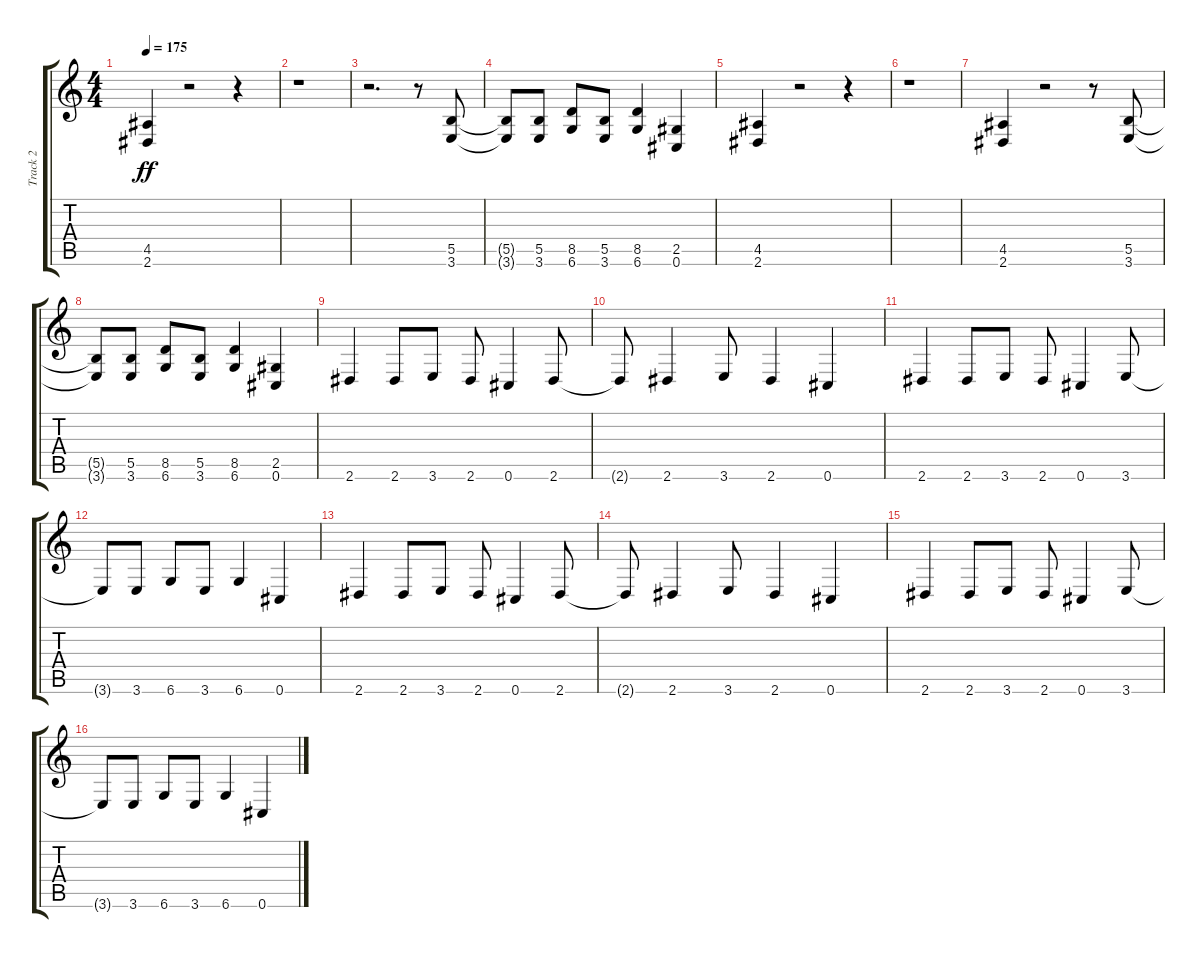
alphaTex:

\track ("Track 2" "Track 2") {instrument distortionguitar}
\staff {score tabs}
\tuning (Db4 Ab3 E3 B2 Gb2 Db2) {hide}
\ts (4 4)
\tempo 175
\clef g2
\ks c
(4.5 2.6).4{dy ff} r.2 r.4 |
r.1 |
r.2{d} r.8 (5.5 3.6).8 |
(5.5{t} 3.6{t}).8 (5.5 3.6).8 (8.5 6.6).8 (5.5 3.6).8 (8.5 6.6).4 (2.5 0.6).4 |
(4.5 2.6).4 r.2 r.4 |
r.1 |
(4.5 2.6).4 r.2 r.8 (5.5 3.6).8 |
(5.5{t} 3.6{t}).8 (5.5 3.6).8 (8.5 6.6).8 (5.5 3.6).8 (8.5 6.6).4 (2.5 0.6).4 |
2.6.4 2.6.8 3.6.8 2.6.8 0.6.4 2.6.8 |
2.6{t}.8 2.6.4 3.6.8 2.6.4 0.6.4 |
2.6.4 2.6.8 3.6.8 2.6.8 0.6.4 3.6.8 |
3.6{t}.8 3.6.8 6.6.8 3.6.8 6.6.4 0.6.4 |
2.6.4 2.6.8 3.6.8 2.6.8 0.6.4 2.6.8 |
2.6{t}.8 2.6.4 3.6.8 2.6.4 0.6.4 |
2.6.4 2.6.8 3.6.8 2.6.8 0.6.4 3.6.8 |
3.6{t}.8 3.6.8 6.6.8 3.6.8 6.6.4 0.6.4
